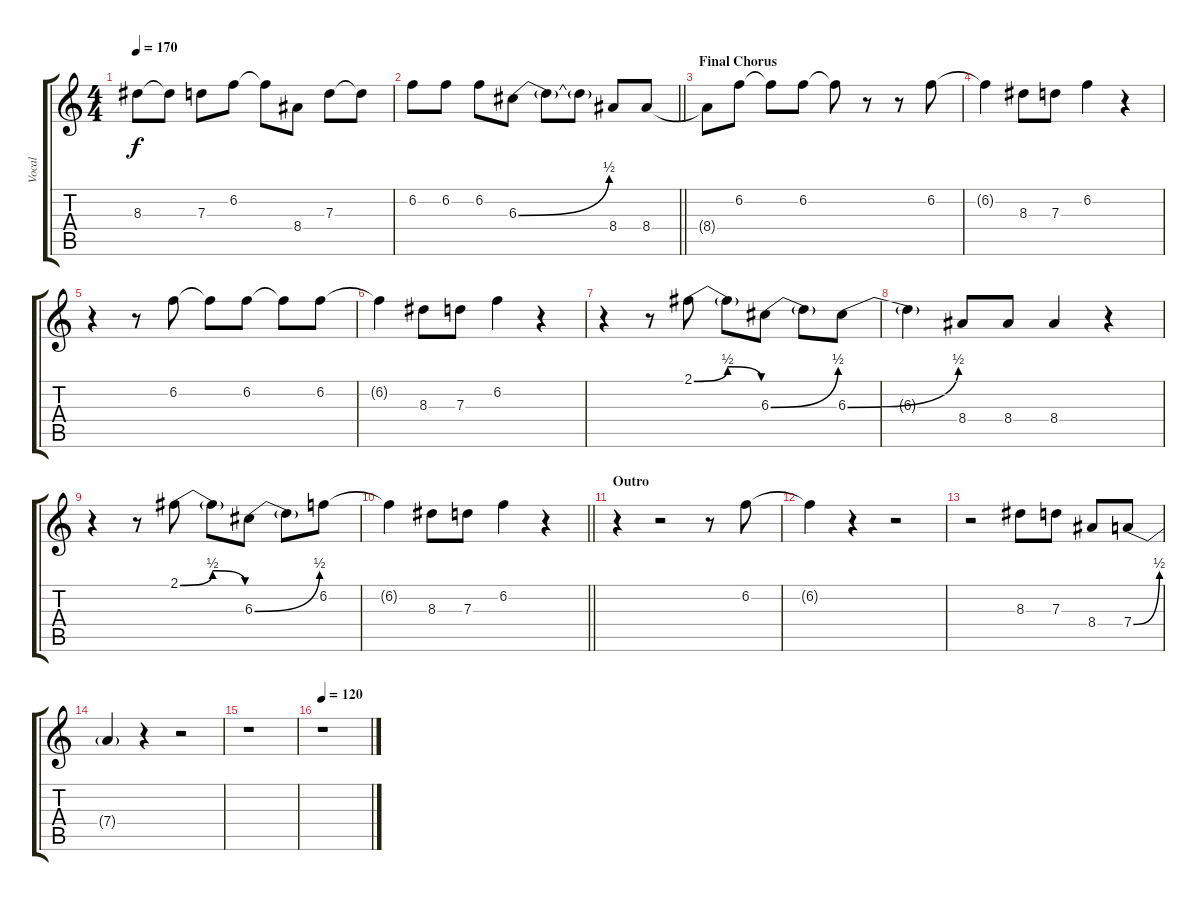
\track ("Vocal" "Vocal") {instrument electricguitarjazz}
\staff {score tabs}
\tuning (E4 B3 G3 D3 A2 E2) {hide}
\ts (4 4)
\tempo 170
\clef g2
\ks c
8.3.8{dy f} 8.3{t}.8 7.3.8 6.2.8 6.2{t}.8 8.4.8 7.3.8 7.3{t}.8 |
\barLineRight lightlight
6.2.8 6.2.8 6.2.8 6.3{be (bend 0 0 60 2)}.8 6.3{t}.8 6.3{t}.8 8.4.8 8.4.8 |
\section ("" "Final Chorus")
8.4{t}.8 6.2.8 6.2{t}.8 6.2.8 6.2{t}.8 r.8 r.8 6.2.8 |
6.2{t}.4 8.3.8 7.3.8 6.2.4 r.4 |
r.4 r.8 6.2.8 6.2{t}.8 6.2.8 6.2{t}.8 6.2.8 |
6.2{t}.4 8.3.8 7.3.8 6.2.4 r.4 |
r.4 r.8 2.1{be (bendrelease 0 0 15 2 45 2 60 0)}.8 2.1{t}.8 6.3{be (bend 0 0 60 2)}.8 6.3{t}.8 6.3{be (bend 0 0 60 2)}.8 |
6.3{t}.4 8.4.8 8.4.8 8.4.4 r.4 |
r.4 r.8 2.1{be (bendrelease 0 0 15 2 45 2 60 0)}.8 2.1{t}.8 6.3{be (bend 0 0 60 2)}.8 6.3{t}.8 6.2.8 |
\barLineRight lightlight
6.2{t}.4 8.3.8 7.3.8 6.2.4 r.4 |
\section ("" "Outro")
r.4 r.2 r.8 6.2.8 |
6.2{t}.4 r.4 r.2 |
r.2 8.3.8 7.3.8 8.4.8 7.4{be (bend 0 0 60 2)}.8 |
7.4{t}.4 r.4 r.2 |
r.1 |
\tempo 120
r.1
